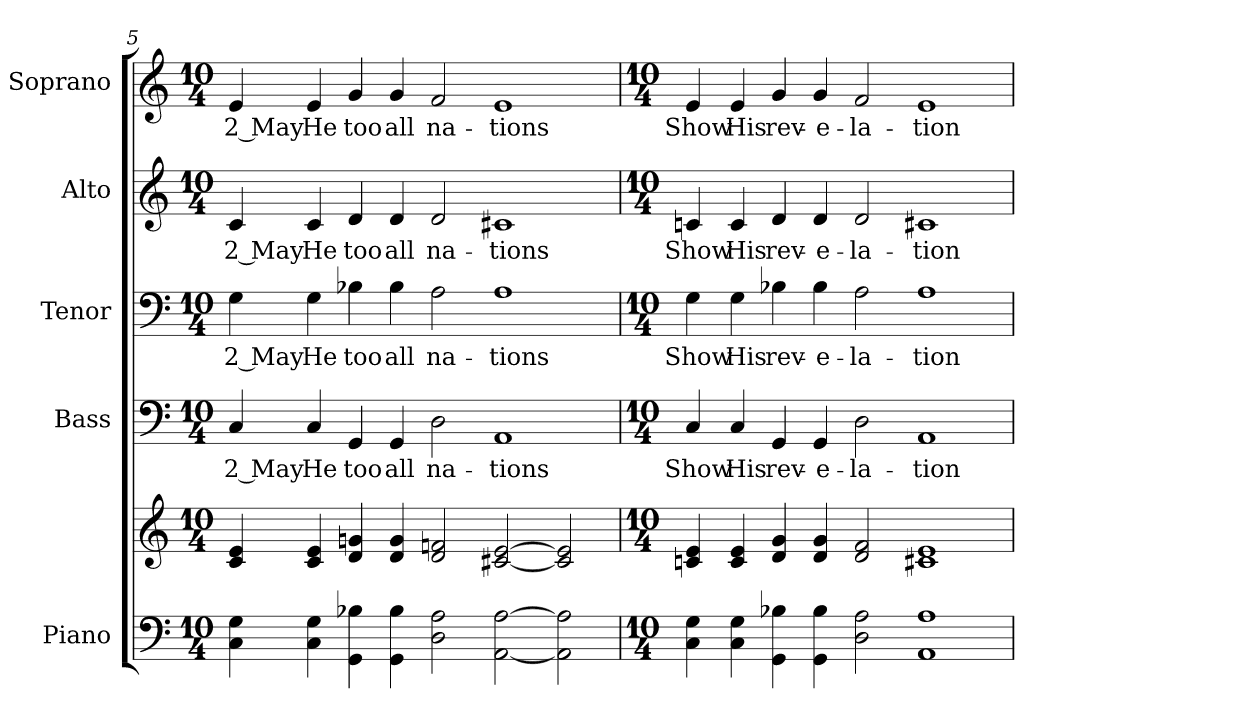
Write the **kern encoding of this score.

**kern	**kern	**kern	**text	**kern	**text	**kern	**text	**kern	**text
*part5	*part5	*part4	*part4	*part3	*part3	*part2	*part2	*part1	*part1
*staff6	*staff5	*staff4	*staff4	*staff3	*staff3	*staff2	*staff2	*staff1	*staff1
*I"Piano	*	*I"Bass	*	*I"Tenor	*	*I"Alto	*	*I"Soprano	*
*I'Pno.	*	*I'B.	*	*I'T.	*	*I'A.	*	*I'S.	*
*clefF4	*clefG2	*clefF4	*	*clefF4	*	*clefG2	*	*clefG2	*
*k[]	*k[]	*k[]	*	*k[]	*	*k[]	*	*k[]	*
*C:	*C:	*C:	*	*C:	*	*C:	*	*C:	*
*M10/4	*M10/4	*M10/4	*	*M10/4	*	*M10/4	*	*M10/4	*
=5	=5	=5	=5	=5	=5	=5	=5	=5	=5
!	!	!	!LO:LY:b:color=#000000	!	!	!	!	!	!
!	!	!	!	!	!LO:LY:b:color=#000000	!	!	!	!
!	!	!	!	!	!	!	!LO:LY:b:color=#000000	!	!
!	!	!	!	!	!	!	!	!	!LO:LY:b:color=#000000
4Ci\ 4Gi	4ci/ 4ei	4Ci/	2 May	4Gi\	2 May	4ci/	2 May	4ei/	2 May
!	!	!	!LO:LY:b:color=#000000	!	!	!	!	!	!
!	!	!	!	!	!LO:LY:b:color=#000000	!	!	!	!
!	!	!	!	!	!	!	!LO:LY:b:color=#000000	!	!
!	!	!	!	!	!	!	!	!	!LO:LY:b:color=#000000
4Ci\ 4Gi	4ci/ 4ei	4Ci/	He	4Gi\	He	4ci/	He	4ei/	He
!	!	!	!LO:LY:b:color=#000000	!	!	!	!	!	!
!	!	!	!	!	!LO:LY:b:color=#000000	!	!	!	!
!	!	!	!	!	!	!	!LO:LY:b:color=#000000	!	!
!	!	!	!	!	!	!	!	!	!LO:LY:b:color=#000000
4GGi\ 4B-Xi	4di/ 4gni	4GGi/	too	4B-Xi\	too	4di/	too	4gi/	too
!	!	!	!LO:LY:b:color=#000000	!	!	!	!	!	!
!	!	!	!	!	!LO:LY:b:color=#000000	!	!	!	!
!	!	!	!	!	!	!	!LO:LY:b:color=#000000	!	!
!	!	!	!	!	!	!	!	!	!LO:LY:b:color=#000000
4GGi\ 4B-i	4di/ 4gi	4GGi/	all	4B-i\	all	4di/	all	4gi/	all
!	!	!	!LO:LY:b:color=#000000	!	!	!	!	!	!
!	!	!	!	!	!LO:LY:b:color=#000000	!	!	!	!
!	!	!	!	!	!	!	!LO:LY:b:color=#000000	!	!
!	!	!	!	!	!	!	!	!	!LO:LY:b:color=#000000
2Di\ 2Ai	2di/ 2fni	2Di\	na-	2Ai\	na-	2di/	na-	2fi/	na-
!	!	!	!LO:LY:b:color=#000000	!	!	!	!	!	!
!	!	!	!	!	!LO:LY:b:color=#000000	!	!	!	!
!	!	!	!	!	!	!	!LO:LY:b:color=#000000	!	!
!	!	!	!	!	!	!	!	!	!LO:LY:b:color=#000000
[<2AAi\ [>2Ai	[<2c#Xi/ [>2ei	1AAi	-tions	1Ai	-tions	1c#Xi	-tions	1ei	-tions
2AAi\] 2Ai]	2c#i/] 2ei]	.	.	.	.	.	.	.	.
=6	=6	=6	=6	=6	=6	=6	=6	=6	=6
*M10/4	*M10/4	*M10/4	*	*M10/4	*	*M10/4	*	*M10/4	*
!	!	!	!LO:LY:b:color=#000000	!	!	!	!	!	!
!	!	!	!	!	!LO:LY:b:color=#000000	!	!	!	!
!	!	!	!	!	!	!	!LO:LY:b:color=#000000	!	!
!	!	!	!	!	!	!	!	!	!LO:LY:b:color=#000000
4Ci\ 4Gi	4cni/ 4ei	4Ci/	Show	4Gi\	Show	4cni/	Show	4ei/	Show
!	!	!	!LO:LY:b:color=#000000	!	!	!	!	!	!
!	!	!	!	!	!LO:LY:b:color=#000000	!	!	!	!
!	!	!	!	!	!	!	!LO:LY:b:color=#000000	!	!
!	!	!	!	!	!	!	!	!	!LO:LY:b:color=#000000
4Ci\ 4Gi	4ci/ 4ei	4Ci/	His	4Gi\	His	4ci/	His	4ei/	His
!	!	!	!LO:LY:b:color=#000000	!	!	!	!	!	!
!	!	!	!	!	!LO:LY:b:color=#000000	!	!	!	!
!	!	!	!	!	!	!	!LO:LY:b:color=#000000	!	!
!	!	!	!	!	!	!	!	!	!LO:LY:b:color=#000000
4GGi\ 4B-Xi	4di/ 4gi	4GGi/	rev-	4B-Xi\	rev-	4di/	rev-	4gi/	rev-
!	!	!	!LO:LY:b:color=#000000	!	!	!	!	!	!
!	!	!	!	!	!LO:LY:b:color=#000000	!	!	!	!
!	!	!	!	!	!	!	!LO:LY:b:color=#000000	!	!
!	!	!	!	!	!	!	!	!	!LO:LY:b:color=#000000
4GGi\ 4B-i	4di/ 4gi	4GGi/	-e-	4B-i\	-e-	4di/	-e-	4gi/	-e-
!	!	!	!LO:LY:b:color=#000000	!	!	!	!	!	!
!	!	!	!	!	!LO:LY:b:color=#000000	!	!	!	!
!	!	!	!	!	!	!	!LO:LY:b:color=#000000	!	!
!	!	!	!	!	!	!	!	!	!LO:LY:b:color=#000000
2Di\ 2Ai	2di/ 2fi	2Di\	-la-	2Ai\	-la-	2di/	-la-	2fi/	-la-
!	!	!	!LO:LY:b:color=#000000	!	!	!	!	!	!
!	!	!	!	!	!LO:LY:b:color=#000000	!	!	!	!
!	!	!	!	!	!	!	!LO:LY:b:color=#000000	!	!
!	!	!	!	!	!	!	!	!	!LO:LY:b:color=#000000
1AAi 1Ai	1c#Xi 1ei	1AAi	-tion	1Ai	-tion	1c#Xi	-tion	1ei	-tion
=	=	=	=	=	=	=	=	=	=
*-	*-	*-	*-	*-	*-	*-	*-	*-	*-
